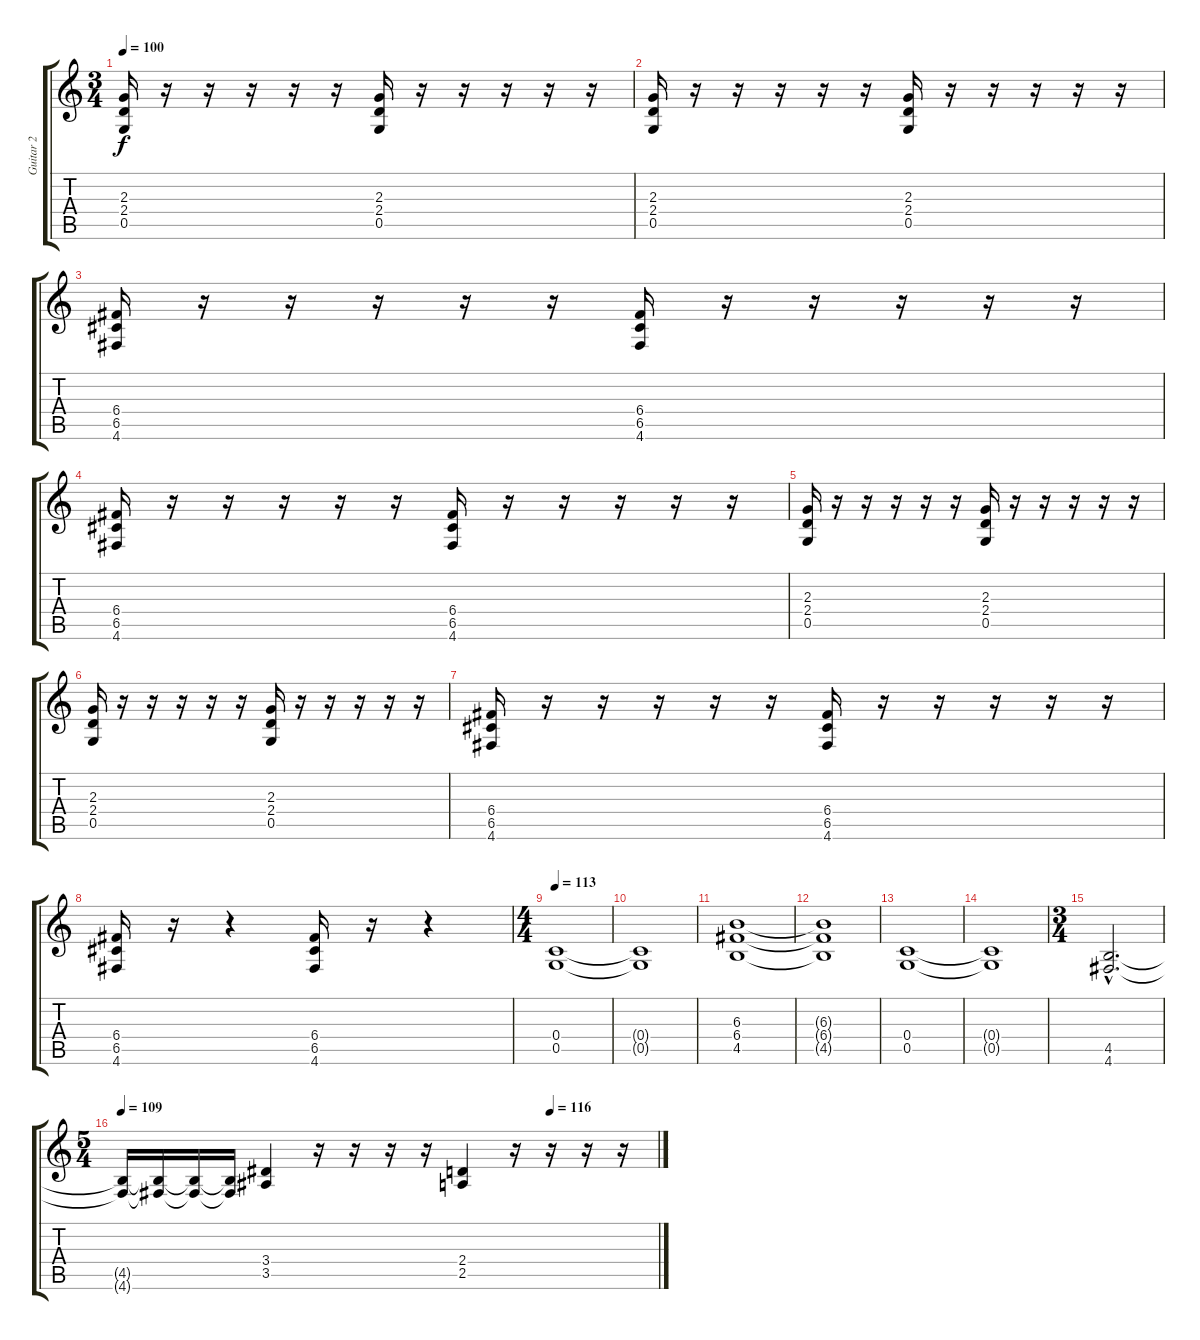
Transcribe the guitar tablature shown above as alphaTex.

\track ("Guitar 2" "Guitar 2") {instrument distortionguitar}
\staff {score tabs}
\tuning (D4 A3 F3 C3 G2 D2) {hide}
\ts (3 4)
\tempo 100
\clef g2
\ks c
(2.3 2.4 0.5).16{dy f instrument distortionguitar} r.16 r.16 r.16 r.16 r.16 (2.3 2.4 0.5).16 r.16 r.16 r.16 r.16 r.16 |
(2.3 2.4 0.5).16 r.16 r.16 r.16 r.16 r.16 (2.3 2.4 0.5).16 r.16 r.16 r.16 r.16 r.16 |
(6.4 6.5 4.6).16 r.16 r.16 r.16 r.16 r.16 (6.4 6.5 4.6).16 r.16 r.16 r.16 r.16 r.16 |
(6.4 6.5 4.6).16 r.16 r.16 r.16 r.16 r.16 (6.4 6.5 4.6).16 r.16 r.16 r.16 r.16 r.16 |
(2.3 2.4 0.5).16 r.16 r.16 r.16 r.16 r.16 (2.3 2.4 0.5).16 r.16 r.16 r.16 r.16 r.16 |
(2.3 2.4 0.5).16 r.16 r.16 r.16 r.16 r.16 (2.3 2.4 0.5).16 r.16 r.16 r.16 r.16 r.16 |
(6.4 6.5 4.6).16 r.16 r.16 r.16 r.16 r.16 (6.4 6.5 4.6).16 r.16 r.16 r.16 r.16 r.16 |
(6.4 6.5 4.6).16 r.16 r.4 (6.4 6.5 4.6).16 r.16 r.4 |
\ts (4 4)
\tempo 113
(0.4 0.5).1 |
(0.4{t} 0.5{t}).1 |
(6.3 6.4 4.5).1 |
(6.3{t} 6.4{t} 4.5{t}).1 |
(0.4 0.5).1 |
(0.4{t} 0.5{t}).1 |
\ts (3 4)
(4.5{hac} 4.6{hac}).2{d} |
\ts (5 4)
\tempo 109
\tempo (116 0.8)
(4.5{t} 4.6{t}).16 (4.5{t} 4.6{t}).16 (4.5{t} 4.6{t}).16 (4.5{t} 4.6{t}).16 (3.4 3.5).4 r.16 r.16 r.16 r.16 (2.4 2.5).4 r.16 r.16 r.16 r.16
